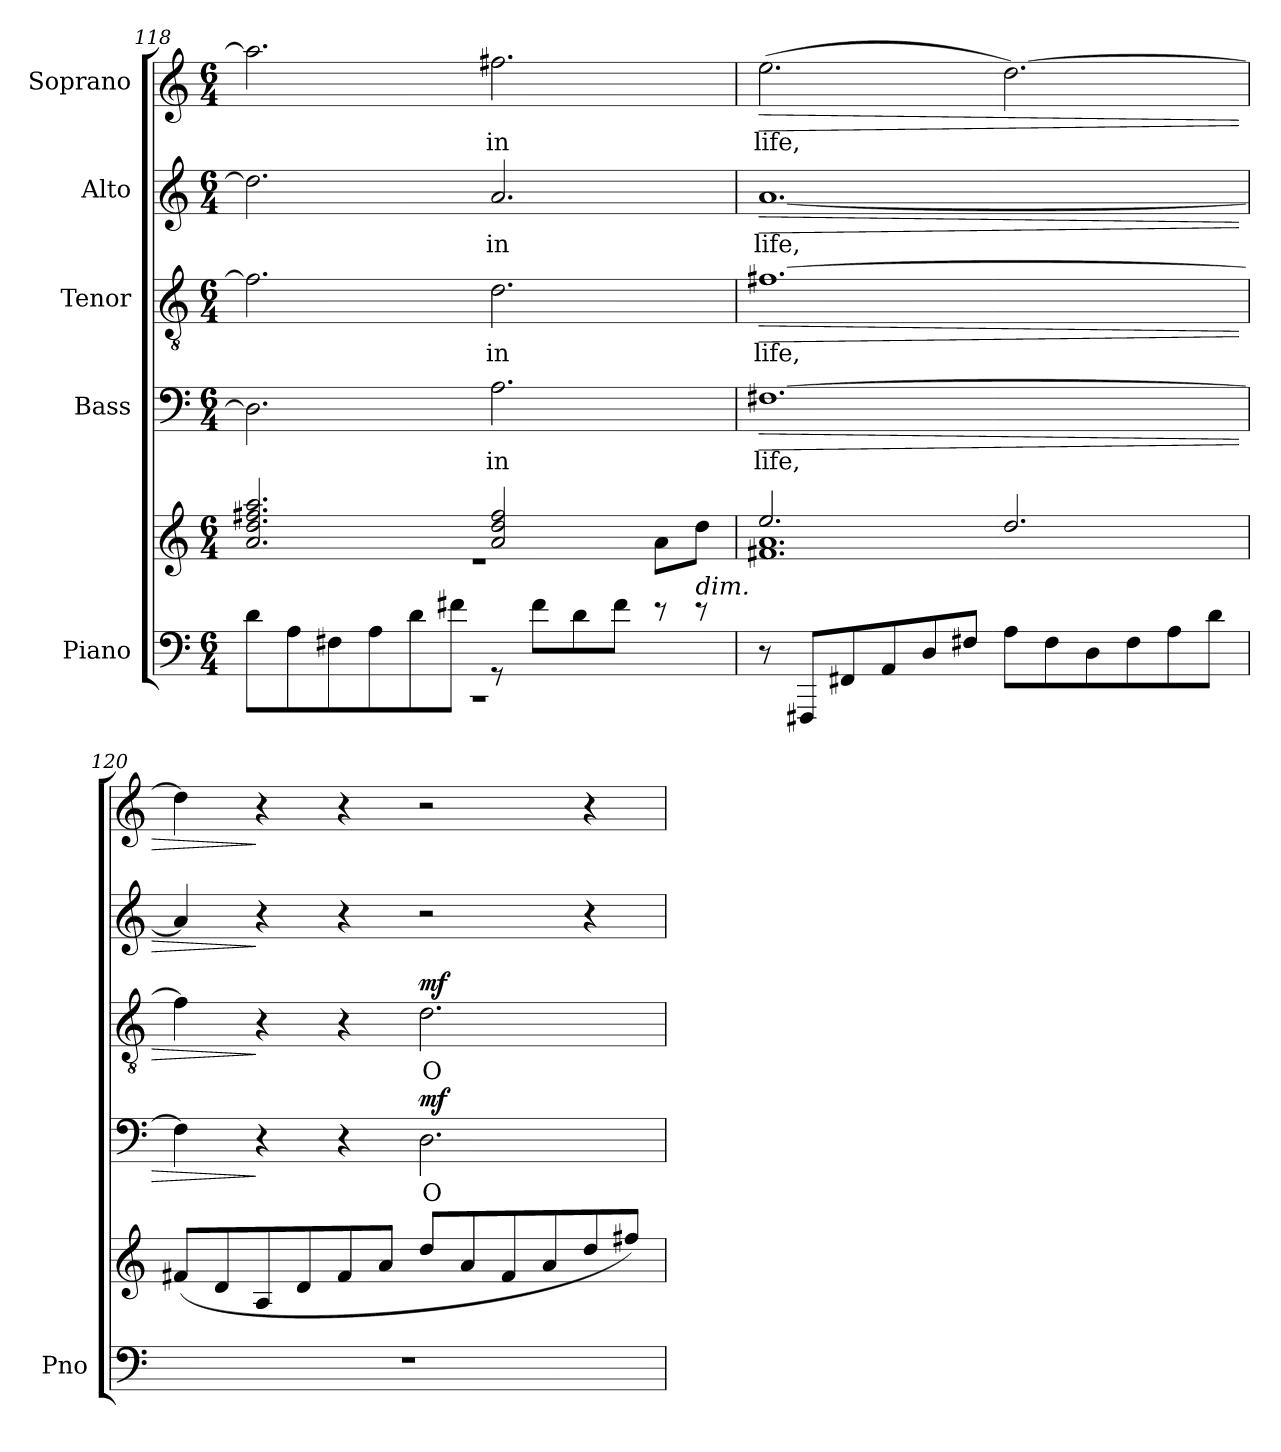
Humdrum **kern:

**kern	**kern	**kern	**text	**dynam	**kern	**text	**dynam	**kern	**text	**dynam	**kern	**text	**dynam
*part5	*part5	*part4	*part4	*part4	*part3	*part3	*part3	*part2	*part2	*part2	*part1	*part1	*part1
*staff6	*staff5	*staff4	*staff4	*staff4	*staff3	*staff3	*staff3	*staff2	*staff2	*staff2	*staff1	*staff1	*staff1
*I"Piano	*	*I"Bass	*	*	*I"Tenor	*	*	*I"Alto	*	*	*I"Soprano	*	*
*I'Pno	*	*	*	*	*	*	*	*	*	*	*	*	*
*clefF4	*clefG2	*clefF4	*	*	*clefGv2	*	*	*clefG2	*	*	*clefG2	*	*
*k[]	*k[]	*k[]	*	*	*k[]	*	*	*k[]	*	*	*k[]	*	*
*M6/4	*M6/4	*M6/4	*	*	*M6/4	*	*	*M6/4	*	*	*M6/4	*	*
=118	=118	=118	=118	=118	=118	=118	=118	=118	=118	=118	=118	=118	=118
*^	*^	*	*	*	*	*	*	*	*	*	*	*	*
8d\L	1.r	2.a/ 2.dd/ 2.ff#X/ 2.aa/	1.r	2.D\]	.	.	2.f#\]	.	.	2.dd\]	.	.	2.aa\]	.	.
8A\	.	.	.	.	.	.	.	.	.	.	.	.	.	.	.
8F#X\	.	.	.	.	.	.	.	.	.	.	.	.	.	.	.
8A\	.	.	.	.	.	.	.	.	.	.	.	.	.	.	.
8d\	.	.	.	.	.	.	.	.	.	.	.	.	.	.	.
8f#X\J	.	.	.	.	.	.	.	.	.	.	.	.	.	.	.
!	!	!	!	!	!LO:LY:b	!	!	!LO:LY:b	!	!	!LO:LY:b	!	!	!LO:LY:b	!
8rGG	.	2a/ 2dd/ 2ff#/	.	2.A\	in	.	2.d\	in	.	2.a/	in	.	2.ff#X\	in	.
8f#\L	.	.	.	.	.	.	.	.	.	.	.	.	.	.	.
8d\	.	.	.	.	.	.	.	.	.	.	.	.	.	.	.
8f#\J	.	.	.	.	.	.	.	.	.	.	.	.	.	.	.
8r	.	8a\L	.	.	.	.	.	.	.	.	.	.	.	.	.
!LO:TX:a:i:t=dim.	!	!	!	!	!	!	!	!	!	!	!	!	!	!	!
8r	.	(8dd\J	.	.	.	.	.	.	.	.	.	.	.	.	.
*v	*v	*	*	*	*	*	*	*	*	*	*	*	*	*	*
=119	=119	=119	=119	=119	=119	=119	=119	=119	=119	=119	=119	=119	=119	=119
!	!	!	!	!LO:LY:b	!LO:HP:b	!	!LO:LY:b	!LO:HP:b	!	!LO:LY:b	!LO:HP:b	!	!LO:LY:b	!LO:HP:b
8r	2.ee/	1.f#X 1.a	[1.F#X	life,	>	[1.f#X	life,	>	[1.a	life,	>	(>2.ee\	life,	>
8FFF#X/L	.	.	.	.	.	.	.	.	.	.	.	.	.	.
8FF#X/	.	.	.	.	.	.	.	.	.	.	.	.	.	.
8AA/	.	.	.	.	.	.	.	.	.	.	.	.	.	.
8D/	.	.	.	.	.	.	.	.	.	.	.	.	.	.
8F#X/J	.	.	.	.	.	.	.	.	.	.	.	.	.	.
8A\L	2.dd/	.	.	.	.	.	.	.	.	.	.	[2.dd\)	.	.
8F#\	.	.	.	.	.	.	.	.	.	.	.	.	.	.
8D\	.	.	.	.	.	.	.	.	.	.	.	.	.	.
8F#\	.	.	.	.	.	.	.	.	.	.	.	.	.	.
8A\	.	.	.	.	.	.	.	.	.	.	.	.	.	.
8d\J	.	.	.	.	.	.	.	.	.	.	.	.	.	.
*	*v	*v	*	*	*	*	*	*	*	*	*	*	*	*
=120	=120	=120	=120	=120	=120	=120	=120	=120	=120	=120	=120	=120	=120
1.r	(<8f#X/L	4F#\]	.	.	4f#\]	.	.	4a/]	.	.	4dd\]	.	.
.	8d/	.	.	.	.	.	.	.	.	.	.	.	.
.	8A/	4r	.	]	4r	.	]	4r	.	]	4r	.	]
.	8d/	.	.	.	.	.	.	.	.	.	.	.	.
.	8f#/	4r	.	.	4r	.	.	4r	.	.	4r	.	.
.	8a/J	.	.	.	.	.	.	.	.	.	.	.	.
!	!	!	!LO:LY:b	!LO:DY:a	!	!LO:LY:b	!LO:DY:a	!	!	!	!	!	!
.	8dd/L	2.D\	O	mf	2.d\	O	mf	2r	.	.	2r	.	.
.	8a/	.	.	.	.	.	.	.	.	.	.	.	.
.	8f#/	.	.	.	.	.	.	.	.	.	.	.	.
.	8a/	.	.	.	.	.	.	.	.	.	.	.	.
.	8dd/	.	.	.	.	.	.	4r	.	.	4r	.	.
.	8ff#X/J)	.	.	.	.	.	.	.	.	.	.	.	.
=	=	=	=	=	=	=	=	=	=	=	=	=	=
*-	*-	*-	*-	*-	*-	*-	*-	*-	*-	*-	*-	*-	*-
